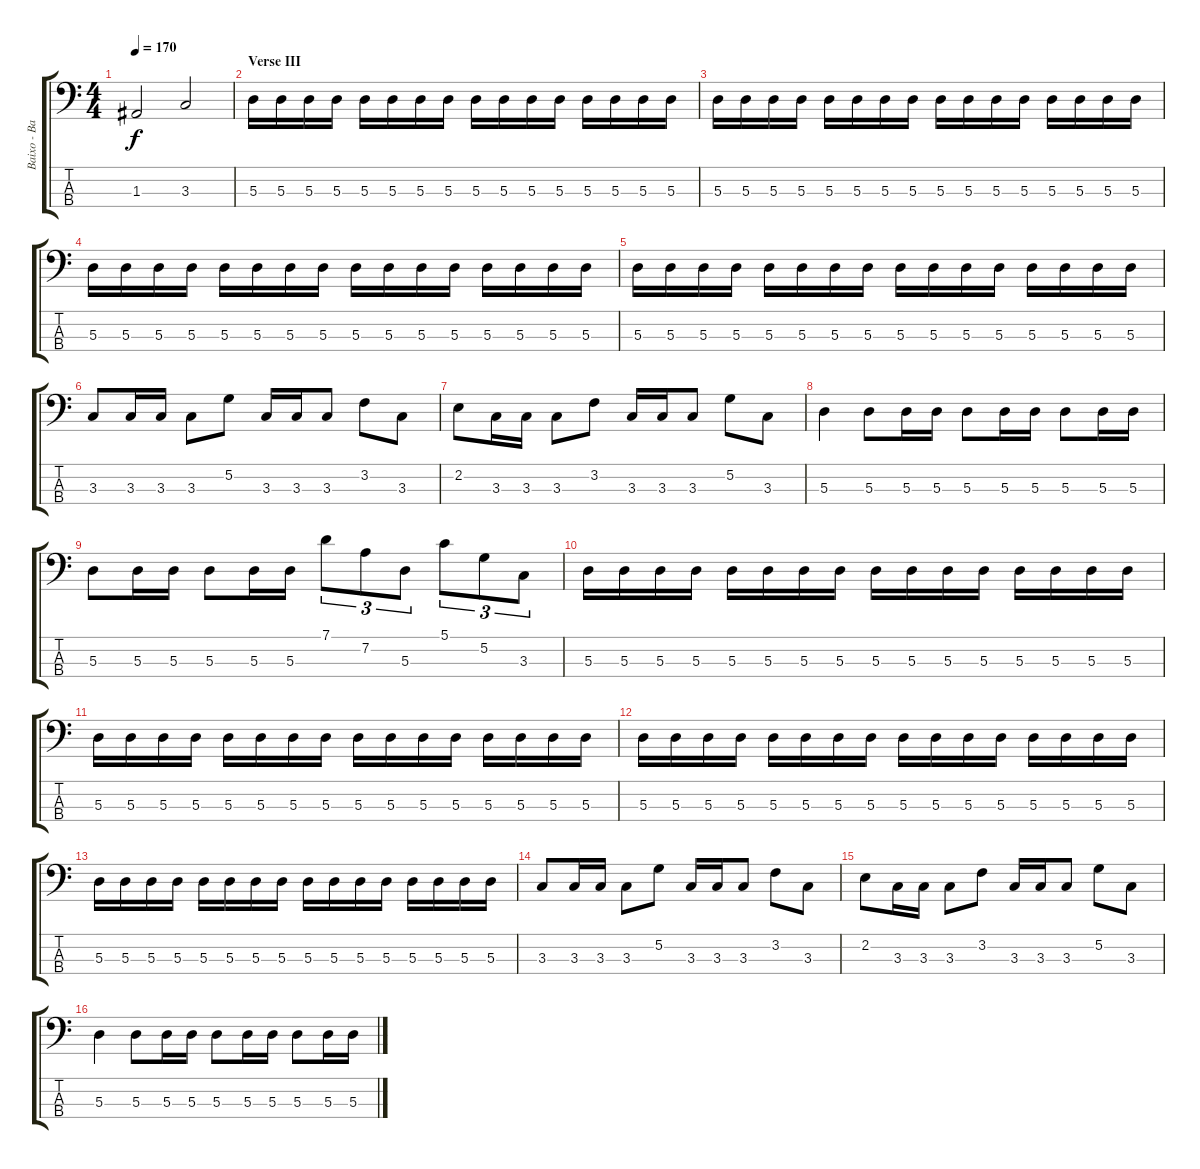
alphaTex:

\track ("Baixo - Bass" "Baixo - Ba") {instrument electricbassfinger}
\staff {score tabs}
\tuning (G2 D2 A1 E1) {hide}
\ts (4 4)
\tempo 170
\clef f4
\ks c
1.3.2{dy f} 3.3.2 |
\section ("" "Verse III")
5.3.16 5.3.16 5.3.16 5.3.16 5.3.16 5.3.16 5.3.16 5.3.16 5.3.16 5.3.16 5.3.16 5.3.16 5.3.16 5.3.16 5.3.16 5.3.16 |
5.3.16 5.3.16 5.3.16 5.3.16 5.3.16 5.3.16 5.3.16 5.3.16 5.3.16 5.3.16 5.3.16 5.3.16 5.3.16 5.3.16 5.3.16 5.3.16 |
5.3.16 5.3.16 5.3.16 5.3.16 5.3.16 5.3.16 5.3.16 5.3.16 5.3.16 5.3.16 5.3.16 5.3.16 5.3.16 5.3.16 5.3.16 5.3.16 |
5.3.16 5.3.16 5.3.16 5.3.16 5.3.16 5.3.16 5.3.16 5.3.16 5.3.16 5.3.16 5.3.16 5.3.16 5.3.16 5.3.16 5.3.16 5.3.16 |
3.3.8 3.3.16 3.3.16 3.3.8 5.2.8 3.3.16 3.3.16 3.3.8 3.2.8 3.3.8 |
2.2.8 3.3.16 3.3.16 3.3.8 3.2.8 3.3.16 3.3.16 3.3.8 5.2.8 3.3.8 |
5.3.4 5.3.8 5.3.16 5.3.16 5.3.8 5.3.16 5.3.16 5.3.8 5.3.16 5.3.16 |
5.3.8 5.3.16 5.3.16 5.3.8 5.3.16 5.3.16 7.1.8{tu (3 2)} 7.2.8{tu (3 2)} 5.3.8{tu (3 2)} 5.1.8{tu (3 2)} 5.2.8{tu (3 2)} 3.3.8{tu (3 2)} |
5.3.16 5.3.16 5.3.16 5.3.16 5.3.16 5.3.16 5.3.16 5.3.16 5.3.16 5.3.16 5.3.16 5.3.16 5.3.16 5.3.16 5.3.16 5.3.16 |
5.3.16 5.3.16 5.3.16 5.3.16 5.3.16 5.3.16 5.3.16 5.3.16 5.3.16 5.3.16 5.3.16 5.3.16 5.3.16 5.3.16 5.3.16 5.3.16 |
5.3.16 5.3.16 5.3.16 5.3.16 5.3.16 5.3.16 5.3.16 5.3.16 5.3.16 5.3.16 5.3.16 5.3.16 5.3.16 5.3.16 5.3.16 5.3.16 |
5.3.16 5.3.16 5.3.16 5.3.16 5.3.16 5.3.16 5.3.16 5.3.16 5.3.16 5.3.16 5.3.16 5.3.16 5.3.16 5.3.16 5.3.16 5.3.16 |
3.3.8 3.3.16 3.3.16 3.3.8 5.2.8 3.3.16 3.3.16 3.3.8 3.2.8 3.3.8 |
2.2.8 3.3.16 3.3.16 3.3.8 3.2.8 3.3.16 3.3.16 3.3.8 5.2.8 3.3.8 |
5.3.4 5.3.8 5.3.16 5.3.16 5.3.8 5.3.16 5.3.16 5.3.8 5.3.16 5.3.16
